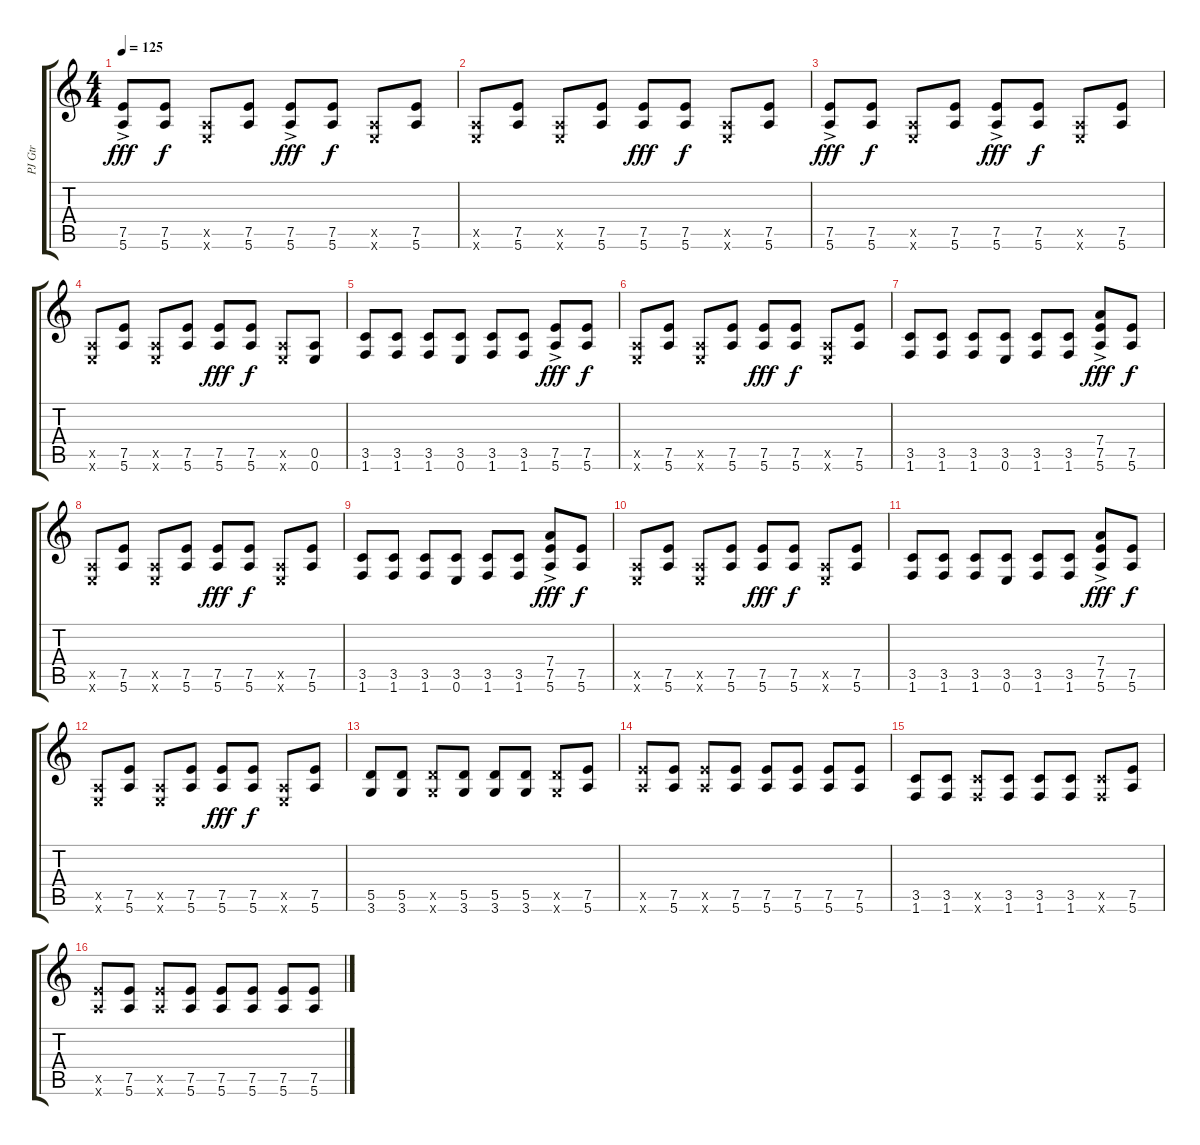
\track ("PJ Gtr" "PJ Gtr") {instrument electricguitarmuted}
\staff {score tabs}
\tuning (E4 B3 G3 D3 A2 E2) {hide}
\ts (4 4)
\tempo 125
\clef g2
\ks c
(7.5{ac} 5.6).8{dy fff} (7.5 5.6).8{dy f} (0.5{x} 0.6{x}).8 (7.5 5.6).8 (7.5{ac} 5.6).8{dy fff} (7.5 5.6).8{dy f} (0.5{x} 0.6{x}).8 (7.5 5.6).8 |
(0.5{x} 0.6{x}).8 (7.5 5.6).8 (0.5{x} 0.6{x}).8 (7.5 5.6).8 (7.5 5.6).8{dy fff} (7.5 5.6).8{dy f} (0.5{x} 0.6{x}).8 (7.5 5.6).8 |
(7.5{ac} 5.6).8{dy fff} (7.5 5.6).8{dy f} (0.5{x} 0.6{x}).8 (7.5 5.6).8 (7.5{ac} 5.6).8{dy fff} (7.5 5.6).8{dy f} (0.5{x} 0.6{x}).8 (7.5 5.6).8 |
(0.5{x} 0.6{x}).8 (7.5 5.6).8 (0.5{x} 0.6{x}).8 (7.5 5.6).8 (7.5 5.6).8{dy fff} (7.5 5.6).8{dy f} (0.5{x} 0.6{x}).8 (0.5 0.6).8 |
(3.5 1.6).8 (3.5 1.6).8 (3.5 1.6).8 (3.5 0.6).8 (3.5 1.6).8 (3.5 1.6).8 (7.5{ac} 5.6{ac}).8{dy fff} (7.5 5.6).8{dy f} |
(0.5{x} 0.6{x}).8 (7.5 5.6).8 (0.5{x} 0.6{x}).8 (7.5 5.6).8 (7.5 5.6).8{dy fff} (7.5 5.6).8{dy f} (0.5{x} 0.6{x}).8 (7.5 5.6).8 |
(3.5 1.6).8 (3.5 1.6).8 (3.5 1.6).8 (3.5 0.6).8 (3.5 1.6).8 (3.5 1.6).8 (7.4 7.5{ac} 5.6{ac}).8{dy fff} (7.5 5.6).8{dy f} |
(0.5{x} 0.6{x}).8 (7.5 5.6).8 (0.5{x} 0.6{x}).8 (7.5 5.6).8 (7.5 5.6).8{dy fff} (7.5 5.6).8{dy f} (0.5{x} 0.6{x}).8 (7.5 5.6).8 |
(3.5 1.6).8 (3.5 1.6).8 (3.5 1.6).8 (3.5 0.6).8 (3.5 1.6).8 (3.5 1.6).8 (7.4 7.5{ac} 5.6{ac}).8{dy fff} (7.5 5.6).8{dy f} |
(0.5{x} 0.6{x}).8 (7.5 5.6).8 (0.5{x} 0.6{x}).8 (7.5 5.6).8 (7.5 5.6).8{dy fff} (7.5 5.6).8{dy f} (0.5{x} 0.6{x}).8 (7.5 5.6).8 |
(3.5 1.6).8 (3.5 1.6).8 (3.5 1.6).8 (3.5 0.6).8 (3.5 1.6).8 (3.5 1.6).8 (7.4 7.5{ac} 5.6{ac}).8{dy fff} (7.5 5.6).8{dy f} |
(0.5{x} 0.6{x}).8 (7.5 5.6).8 (0.5{x} 0.6{x}).8 (7.5 5.6).8 (7.5 5.6).8{dy fff} (7.5 5.6).8{dy f} (0.5{x} 0.6{x}).8 (7.5 5.6).8 |
(5.5 3.6).8 (5.5 3.6).8 (5.5{x} 3.6{x}).8 (5.5 3.6).8 (5.5 3.6).8 (5.5 3.6).8 (5.5{x} 3.6{x}).8 (7.5 5.6).8 |
(7.5{x} 5.6{x}).8 (7.5 5.6).8 (7.5{x} 5.6{x}).8 (7.5 5.6).8 (7.5 5.6).8 (7.5 5.6).8 (7.5 5.6).8 (7.5 5.6).8 |
(3.5 1.6).8 (3.5 1.6).8 (3.5{x} 1.6{x}).8 (3.5 1.6).8 (3.5 1.6).8 (3.5 1.6).8 (3.5{x} 1.6{x}).8 (7.5 5.6).8 |
(7.5{x} 5.6{x}).8 (7.5 5.6).8 (7.5{x} 5.6{x}).8 (7.5 5.6).8 (7.5 5.6).8 (7.5 5.6).8 (7.5 5.6).8 (7.5 5.6).8
